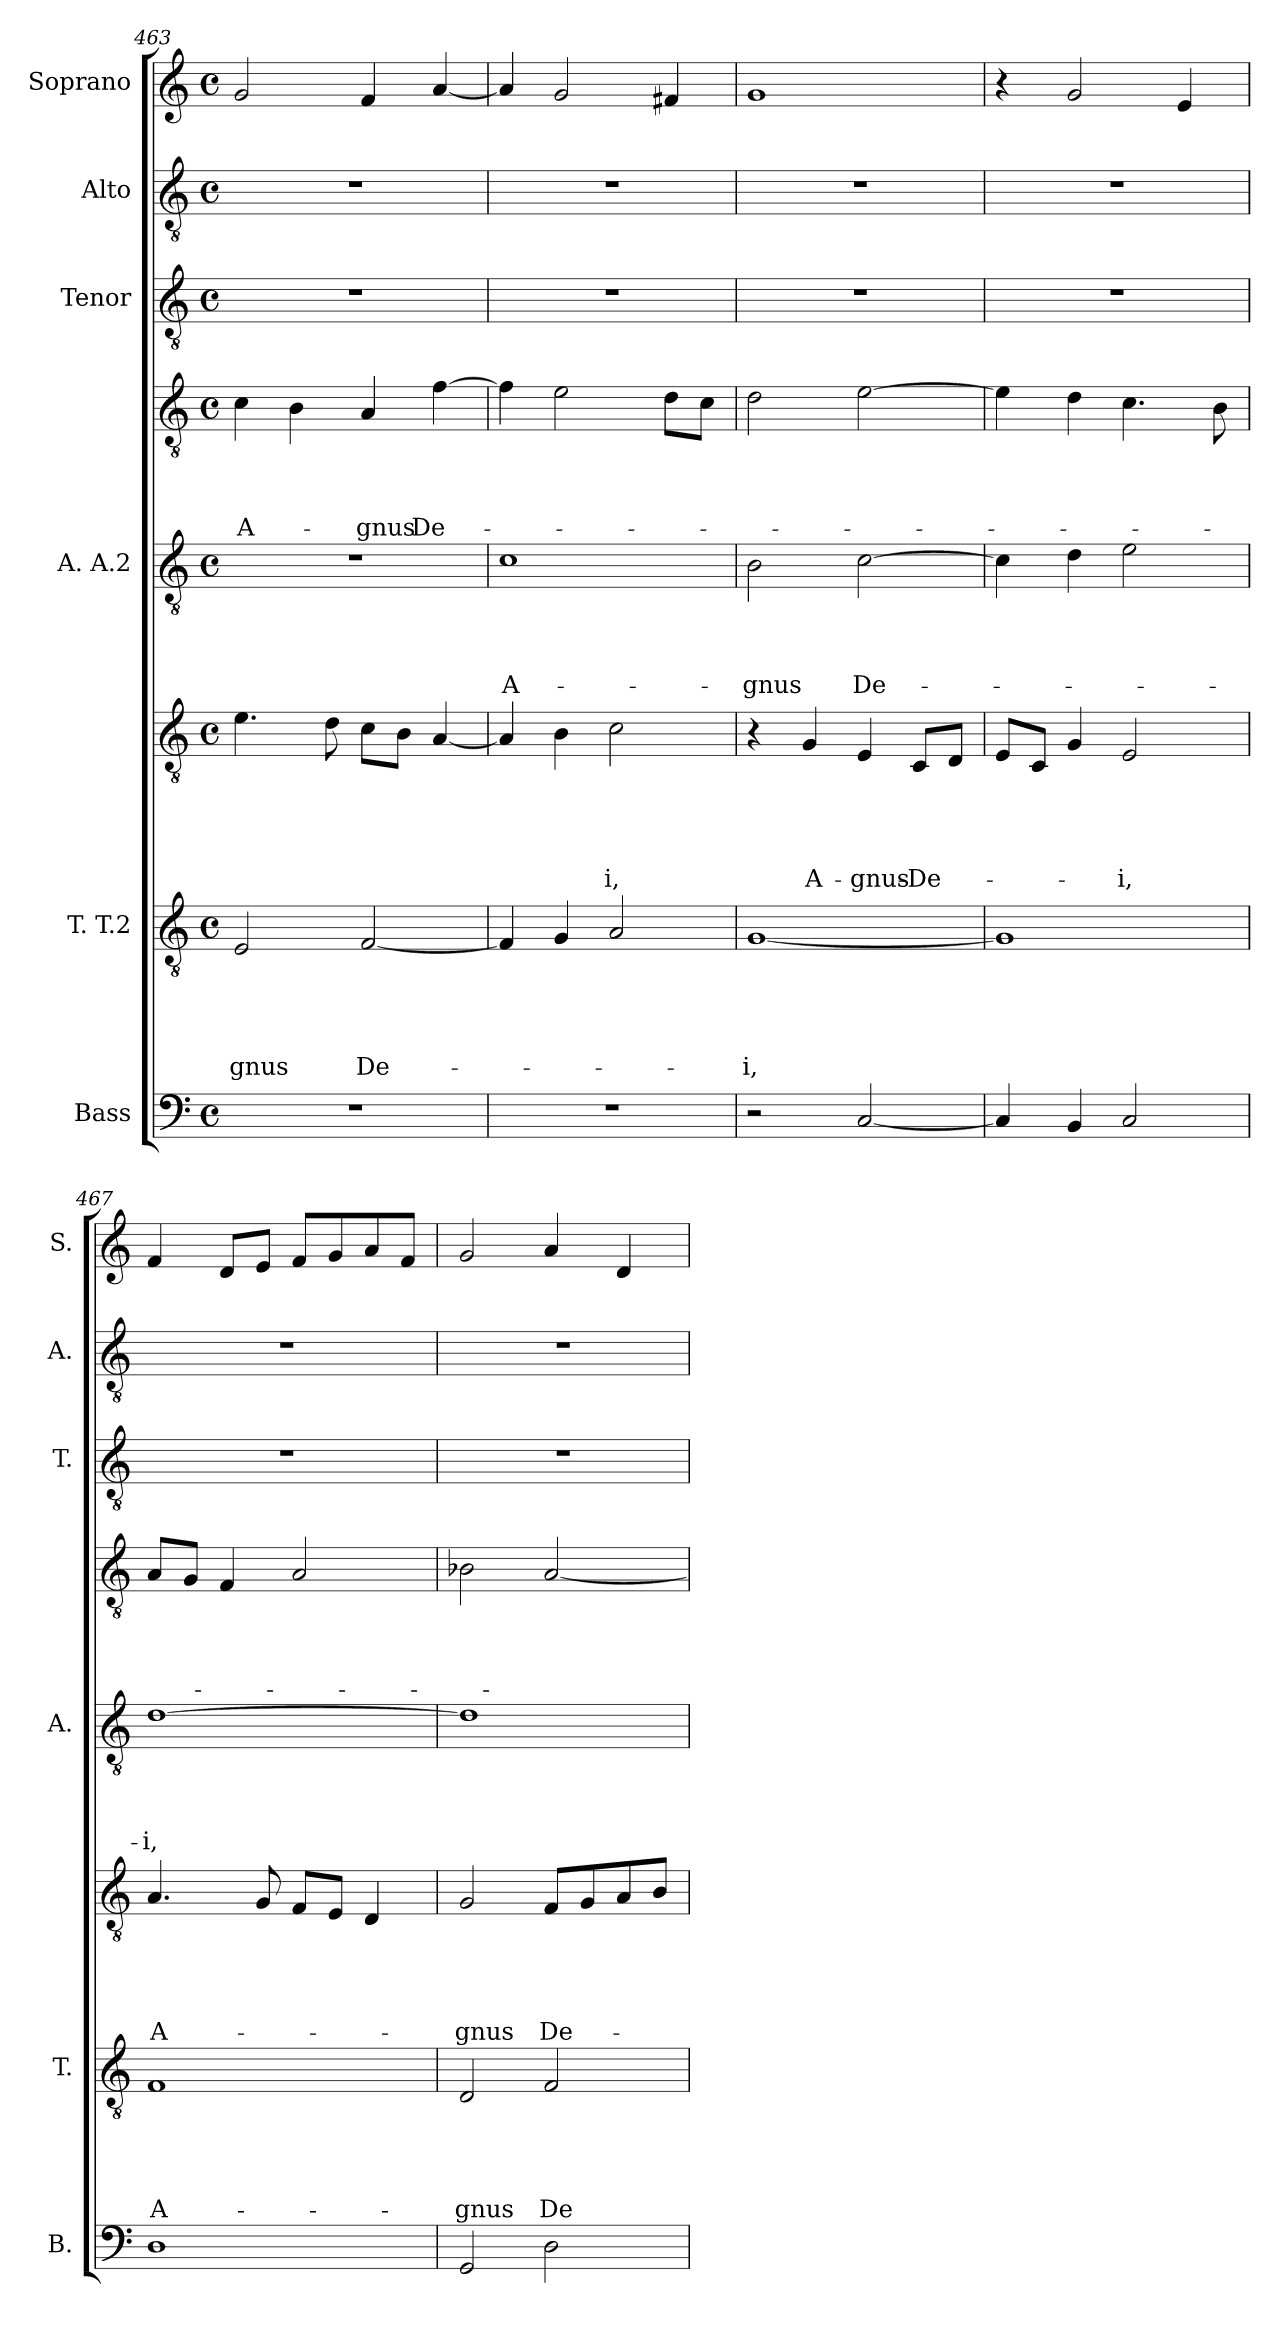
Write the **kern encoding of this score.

**kern	**kern	**text	**text	**text	**text	**text	**kern	**text	**text	**text	**text	**text	**kern	**text	**text	**text	**text	**kern	**text	**text	**text	**text	**kern	**kern	**kern
*part6	*part5	*part5	*part5	*part5	*part5	*part5	*part5	*part5	*part5	*part5	*part5	*part5	*part4	*part4	*part4	*part4	*part4	*part4	*part4	*part4	*part4	*part4	*part3	*part2	*part1
*staff8	*staff7	*staff7	*staff7	*staff7	*staff7	*staff7	*staff6	*staff6	*staff6	*staff6	*staff6	*staff6	*staff5	*staff5	*staff5	*staff5	*staff5	*staff4	*staff4	*staff4	*staff4	*staff4	*staff3	*staff2	*staff1
*I"Bass	*I"T. T.2	*	*	*	*	*	*	*	*	*	*	*	*I"A. A.2	*	*	*	*	*	*	*	*	*	*I"Tenor	*I"Alto	*I"Soprano
*I'B.	*I'T.	*	*	*	*	*	*	*	*	*	*	*	*I'A.	*	*	*	*	*	*	*	*	*	*I'T.	*I'A.	*I'S.
!!LO:LB:g=z
*clefF4	*clefGv2	*	*	*	*	*	*clefGv2	*	*	*	*	*	*clefGv2	*	*	*	*	*clefGv2	*	*	*	*	*clefGv2	*clefGv2	*clefG2
*k[]	*k[]	*	*	*	*	*	*k[]	*	*	*	*	*	*k[]	*	*	*	*	*k[]	*	*	*	*	*k[]	*k[]	*k[]
*C:	*C:	*	*	*	*	*	*C:	*	*	*	*	*	*C:	*	*	*	*	*C:	*	*	*	*	*C:	*C:	*C:
*M4/4	*M4/4	*	*	*	*	*	*M4/4	*	*	*	*	*	*M4/4	*	*	*	*	*M4/4	*	*	*	*	*M4/4	*M4/4	*M4/4
*met(c)	*met(c)	*	*	*	*	*	*met(c)	*	*	*	*	*	*met(c)	*	*	*	*	*met(c)	*	*	*	*	*met(c)	*met(c)	*met(c)
=463	=463	=463	=463	=463	=463	=463	=463	=463	=463	=463	=463	=463	=463	=463	=463	=463	=463	=463	=463	=463	=463	=463	=463	=463	=463
!	!	!	!	!	!	!LO:LY:b	!	!	!	!	!	!	!	!	!	!	!	!	!	!	!	!LO:LY:b	!	!	!
1r	2E/	.	.	.	.	-gnus	4.e\	.	.	.	.	.	1r	.	.	.	.	4c\	.	.	.	A-	1r	1r	2g/
.	.	.	.	.	.	.	.	.	.	.	.	.	.	.	.	.	.	4B\	.	.	.	.	.	.	.
.	.	.	.	.	.	.	8d\	.	.	.	.	.	.	.	.	.	.	.	.	.	.	.	.	.	.
!	!	!	!	!	!	!LO:LY:b	!	!	!	!	!	!	!	!	!	!	!	!	!	!	!	!LO:LY:b	!	!	!
.	[<2F/	.	.	.	.	De-	8c\L	.	.	.	.	.	.	.	.	.	.	4A/	.	.	.	-gnus	.	.	4f/
.	.	.	.	.	.	.	8B\J	.	.	.	.	.	.	.	.	.	.	.	.	.	.	.	.	.	.
!	!	!	!	!	!	!	!	!	!	!	!	!	!	!	!	!	!	!	!	!	!	!LO:LY:b	!	!	!
.	.	.	.	.	.	.	[<4A/	.	.	.	.	.	.	.	.	.	.	[>4f\	.	.	.	De-	.	.	[<4a/
=464	=464	=464	=464	=464	=464	=464	=464	=464	=464	=464	=464	=464	=464	=464	=464	=464	=464	=464	=464	=464	=464	=464	=464	=464	=464
!	!	!	!	!	!	!	!	!	!	!	!	!	!	!	!	!	!LO:LY:b	!	!	!	!	!	!	!	!
1r	4F/]	.	.	.	.	.	4A/]	.	.	.	.	.	1c	.	.	.	-A-	4f\]	.	.	.	.	1r	1r	4a/]
.	4G/	.	.	.	.	.	4B\	.	.	.	.	.	.	.	.	.	.	2e\	.	.	.	.	.	.	2g/
!	!	!	!	!	!	!	!	!	!	!	!	!LO:LY:b	!	!	!	!	!	!	!	!	!	!	!	!	!
.	2A/	.	.	.	.	.	2c\	.	.	.	.	-i,	.	.	.	.	.	.	.	.	.	.	.	.	.
.	.	.	.	.	.	.	.	.	.	.	.	.	.	.	.	.	.	8d\L	.	.	.	.	.	.	4f#X/
.	.	.	.	.	.	.	.	.	.	.	.	.	.	.	.	.	.	8c\J	.	.	.	.	.	.	.
=465	=465	=465	=465	=465	=465	=465	=465	=465	=465	=465	=465	=465	=465	=465	=465	=465	=465	=465	=465	=465	=465	=465	=465	=465	=465
!	!	!	!	!	!	!LO:LY:b	!	!	!	!	!	!	!	!	!	!	!LO:LY:b	!	!	!	!	!	!	!	!
2r	[<1G	.	.	.	.	-i,	4r	.	.	.	.	.	2B\	.	.	.	-gnus	2d\	.	.	.	.	1r	1r	1g
!	!	!	!	!	!	!	!	!	!	!	!	!LO:LY:b	!	!	!	!	!	!	!	!	!	!	!	!	!
.	.	.	.	.	.	.	4G/	.	.	.	.	A-	.	.	.	.	.	.	.	.	.	.	.	.	.
!	!	!	!	!	!	!	!	!	!	!	!	!LO:LY:b	!	!	!	!	!LO:LY:b	!	!	!	!	!	!	!	!
[<2C/	.	.	.	.	.	.	4E/	.	.	.	.	-gnus-	[>2c\	.	.	.	De-	[>2e\	.	.	.	.	.	.	.
!	!	!	!	!	!	!	!	!	!	!	!	!LO:LY:b	!	!	!	!	!	!	!	!	!	!	!	!	!
.	.	.	.	.	.	.	8C/L	.	.	.	.	-De-	.	.	.	.	.	.	.	.	.	.	.	.	.
.	.	.	.	.	.	.	8D/J	.	.	.	.	.	.	.	.	.	.	.	.	.	.	.	.	.	.
=466	=466	=466	=466	=466	=466	=466	=466	=466	=466	=466	=466	=466	=466	=466	=466	=466	=466	=466	=466	=466	=466	=466	=466	=466	=466
4C/]	1G]	.	.	.	.	.	8E/L	.	.	.	.	.	4c\]	.	.	.	.	4e\]	.	.	.	.	1r	1r	4r
.	.	.	.	.	.	.	8C/J	.	.	.	.	.	.	.	.	.	.	.	.	.	.	.	.	.	.
4BB/	.	.	.	.	.	.	4G/	.	.	.	.	.	4d\	.	.	.	.	4d\	.	.	.	.	.	.	2g/
!	!	!	!	!	!	!	!	!	!	!	!	!LO:LY:b	!	!	!	!	!	!	!	!	!	!	!	!	!
2C/	.	.	.	.	.	.	2E/	.	.	.	.	i,	2e\	.	.	.	.	4.c\	.	.	.	.	.	.	.
.	.	.	.	.	.	.	.	.	.	.	.	.	.	.	.	.	.	.	.	.	.	.	.	.	4e/
.	.	.	.	.	.	.	.	.	.	.	.	.	.	.	.	.	.	8B\	.	.	.	.	.	.	.
=467	=467	=467	=467	=467	=467	=467	=467	=467	=467	=467	=467	=467	=467	=467	=467	=467	=467	=467	=467	=467	=467	=467	=467	=467	=467
!	!	!	!	!	!	!LO:LY:b	!	!	!	!	!	!LO:LY:b	!	!	!	!	!LO:LY:b	!	!	!	!	!	!	!	!
1D	1F	.	.	.	.	-A-	4.A/	.	.	.	.	A-	[>1d	.	.	.	-i,	8A/L	.	.	.	.	1r	1r	4f/
.	.	.	.	.	.	.	.	.	.	.	.	.	.	.	.	.	.	8G/J	.	.	.	.	.	.	.
.	.	.	.	.	.	.	.	.	.	.	.	.	.	.	.	.	.	4F/	.	.	.	.	.	.	8d/L
.	.	.	.	.	.	.	8G/	.	.	.	.	.	.	.	.	.	.	.	.	.	.	.	.	.	8e/J
.	.	.	.	.	.	.	8F/L	.	.	.	.	.	.	.	.	.	.	2A/	.	.	.	.	.	.	8f/L
.	.	.	.	.	.	.	8E/J	.	.	.	.	.	.	.	.	.	.	.	.	.	.	.	.	.	8g/
.	.	.	.	.	.	.	4D/	.	.	.	.	.	.	.	.	.	.	.	.	.	.	.	.	.	8a/
.	.	.	.	.	.	.	.	.	.	.	.	.	.	.	.	.	.	.	.	.	.	.	.	.	8f/J
!!LO:PB:g=z
=468	=468	=468	=468	=468	=468	=468	=468	=468	=468	=468	=468	=468	=468	=468	=468	=468	=468	=468	=468	=468	=468	=468	=468	=468	=468
!	!	!	!	!	!	!LO:LY:b	!	!	!	!	!	!LO:LY:b	!	!	!	!	!	!	!	!	!	!	!	!	!
2GG/	2D/	.	.	.	.	-gnus	2G/	.	.	.	.	-gnus	1d]	.	.	.	.	2B-X\	.	.	.	.	1r	1r	2g/
!	!	!	!	!	!	!LO:LY:b	!	!	!	!	!	!LO:LY:b	!	!	!	!	!	!	!	!	!	!	!	!	!
2D\	2F/	.	.	.	.	De-	8F/L	.	.	.	.	De-	.	.	.	.	.	[<2A/	.	.	.	.	.	.	4a/
.	.	.	.	.	.	.	8G/	.	.	.	.	.	.	.	.	.	.	.	.	.	.	.	.	.	.
.	.	.	.	.	.	.	8A/	.	.	.	.	.	.	.	.	.	.	.	.	.	.	.	.	.	4d/
.	.	.	.	.	.	.	8B/J	.	.	.	.	.	.	.	.	.	.	.	.	.	.	.	.	.	.
=	=	=	=	=	=	=	=	=	=	=	=	=	=	=	=	=	=	=	=	=	=	=	=	=	=
*-	*-	*-	*-	*-	*-	*-	*-	*-	*-	*-	*-	*-	*-	*-	*-	*-	*-	*-	*-	*-	*-	*-	*-	*-	*-
